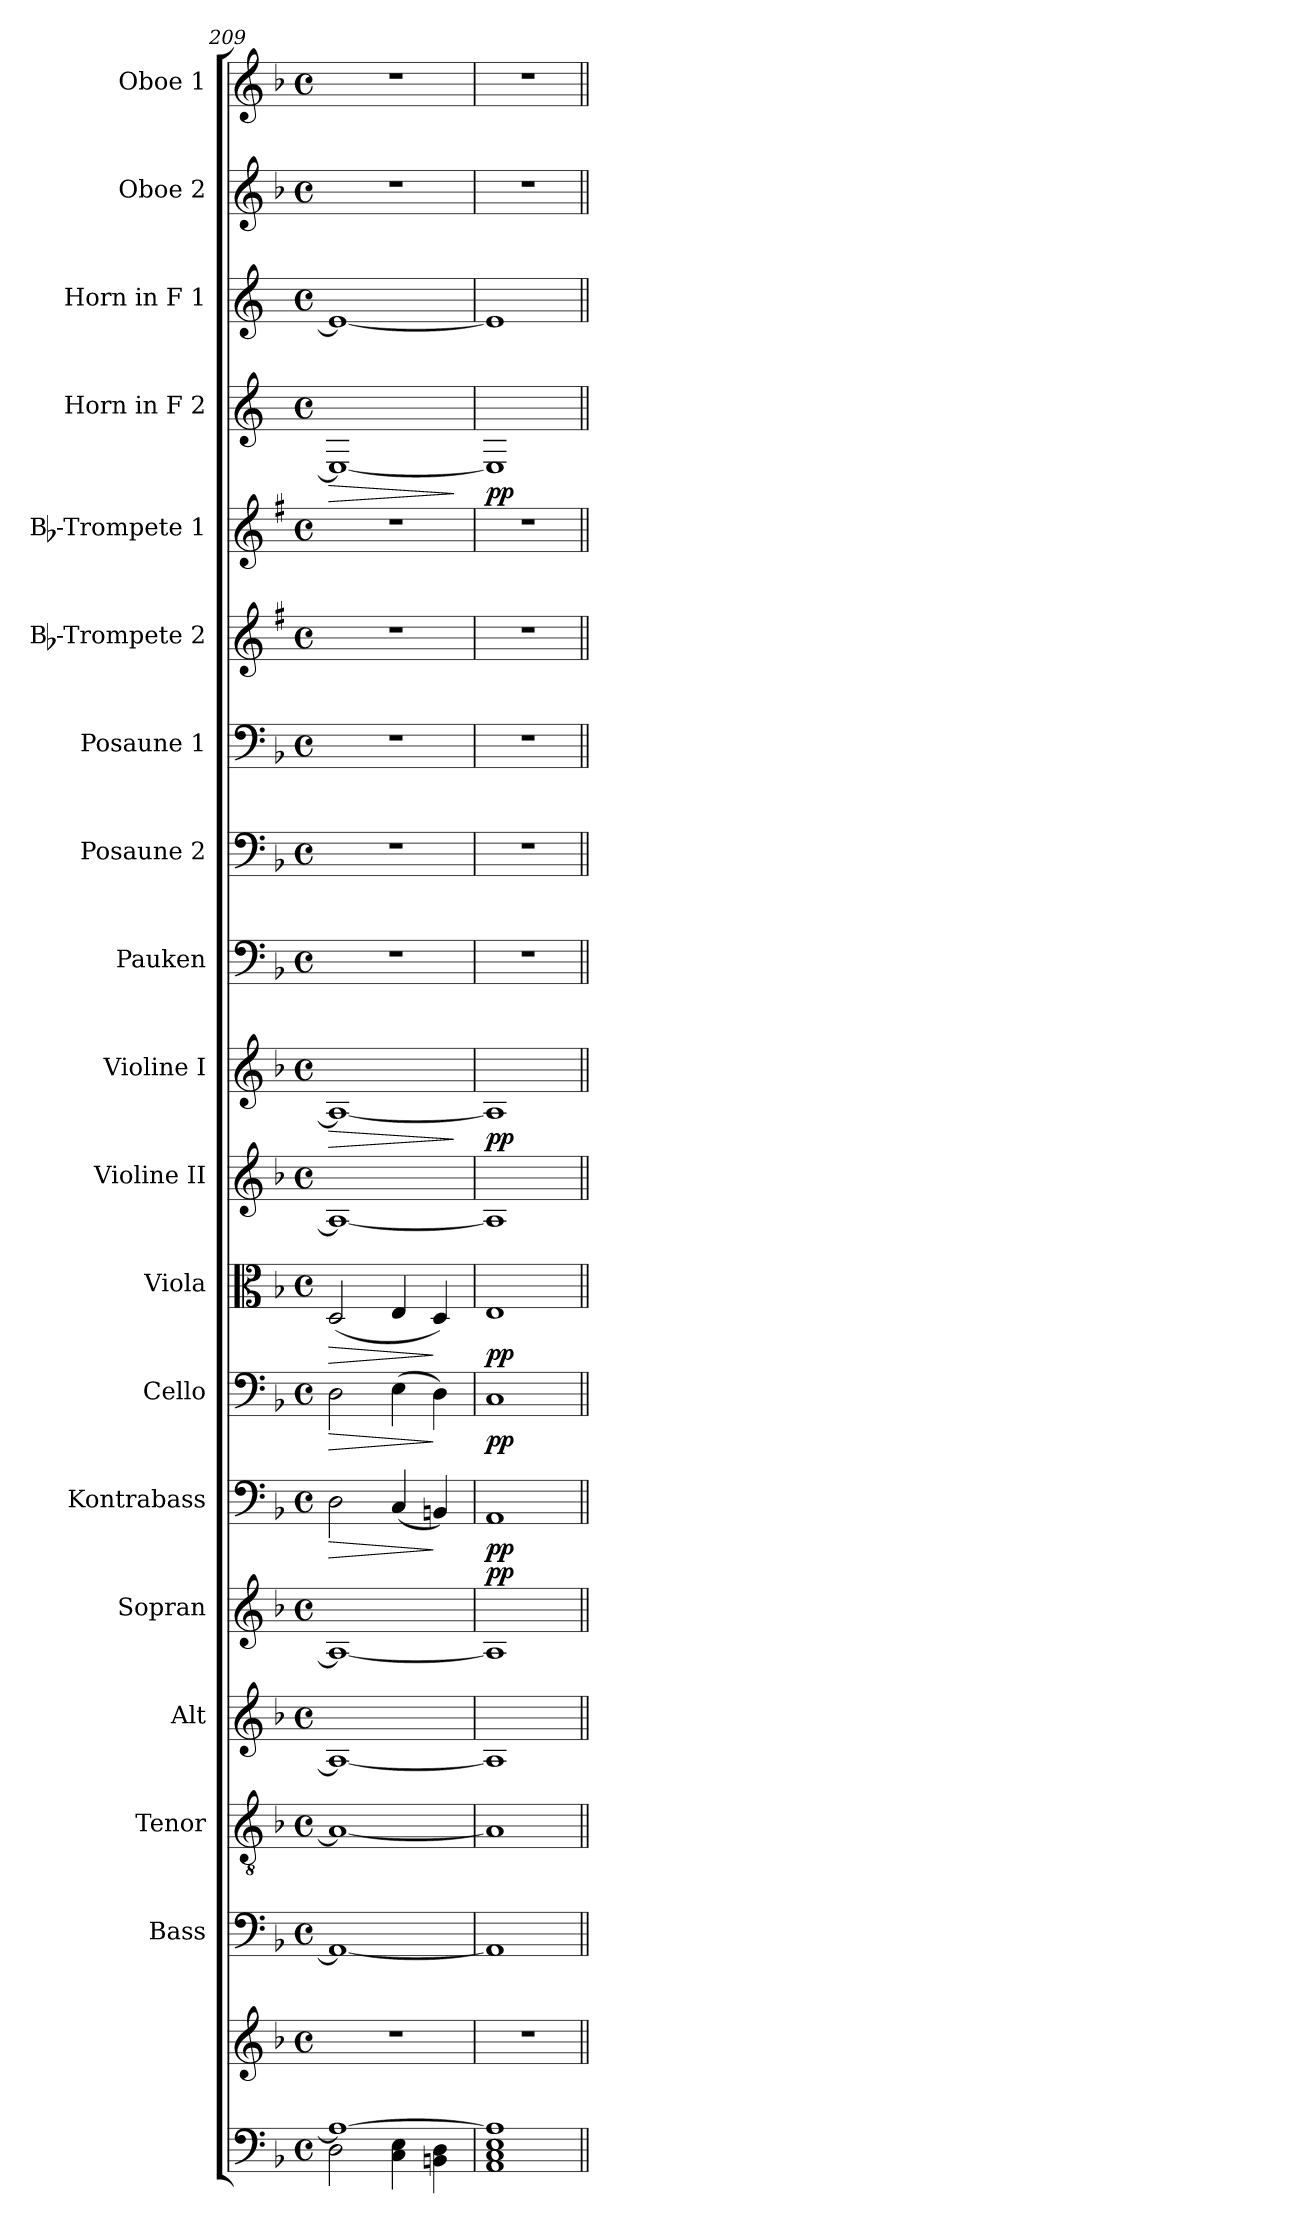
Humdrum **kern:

**kern	**kern	**kern	**kern	**kern	**kern	**dynam	**kern	**dynam	**kern	**dynam	**kern	**dynam	**kern	**kern	**dynam	**kern	**kern	**kern	**kern	**kern	**kern	**dynam	**kern	**kern	**kern
*part19	*part19	*part18	*part17	*part16	*part15	*part15	*part14	*part14	*part13	*part13	*part12	*part12	*part11	*part10	*part10	*part9	*part8	*part7	*part6	*part5	*part4	*part4	*part3	*part2	*part1
*staff20	*staff19	*staff18	*staff17	*staff16	*staff15	*staff15	*staff14	*staff14	*staff13	*staff13	*staff12	*staff12	*staff11	*staff10	*staff10	*staff9	*staff8	*staff7	*staff6	*staff5	*staff4	*staff4	*staff3	*staff2	*staff1
*	*	*I"Bass	*I"Tenor	*I"Alt	*I"Sopran	*	*I"Kontrabass	*	*I"Cello	*	*I"Viola	*	*I"Violine II	*I"Violine I	*	*I"Pauken	*I"Posaune 2	*I"Posaune 1	*I"Bb-Trompete 2	*I"Bb-Trompete 1	*I"Horn in F 2	*	*I"Horn in F 1	*I"Oboe 2	*I"Oboe 1
*	*	*I'B.	*I'T.	*I'A.	*I'S.	*	*I'Kb.	*	*	*	*I'Vla.	*	*I'Vl. II	*I'Vl. I	*	*I'Pk.	*I'Pos. 2	*I'Pos. 1	*I'Bb Trp. 2	*I'Bb Trp. 1	*	*	*	*I'Ob. 2	*I'Ob. 1
*clefF4	*clefG2	*clefF4	*clefGv2	*clefG2	*clefG2	*	*clefF4	*	*clefF4	*	*clefC3	*	*clefG2	*clefG2	*	*clefF4	*clefF4	*clefF4	*clefG2	*clefG2	*clefG2	*	*clefG2	*clefG2	*clefG2
*	*	*	*	*	*	*	*ITrd7c12	*	*	*	*	*	*	*	*	*	*	*	*ITrd1c2	*ITrd1c2	*ITrd4c7	*	*ITrd4c7	*	*
*k[b-]	*k[b-]	*k[b-]	*k[b-]	*k[b-]	*k[b-]	*	*k[b-]	*	*k[b-]	*	*k[b-]	*	*k[b-]	*k[b-]	*	*k[b-]	*k[b-]	*k[b-]	*k[b-]	*k[b-]	*k[b-]	*	*k[b-]	*k[b-]	*k[b-]
*F:	*F:	*F:	*F:	*F:	*F:	*	*F:	*	*F:	*	*F:	*	*F:	*F:	*	*F:	*F:	*F:	*F:	*F:	*F:	*	*F:	*F:	*F:
*M4/4	*M4/4	*M4/4	*M4/4	*M4/4	*M4/4	*	*M4/4	*	*M4/4	*	*M4/4	*	*M4/4	*M4/4	*	*M4/4	*M4/4	*M4/4	*M4/4	*M4/4	*M4/4	*	*M4/4	*M4/4	*M4/4
*met(c)	*met(c)	*met(c)	*met(c)	*met(c)	*met(c)	*	*met(c)	*	*met(c)	*	*met(c)	*	*met(c)	*met(c)	*	*met(c)	*met(c)	*met(c)	*met(c)	*met(c)	*met(c)	*	*met(c)	*met(c)	*met(c)
=209	=209	=209	=209	=209	=209	=209	=209	=209	=209	=209	=209	=209	=209	=209	=209	=209	=209	=209	=209	=209	=209	=209	=209	=209	=209
*^	*	*	*	*	*	*	*	*	*	*	*	*	*	*	*	*	*	*	*	*	*	*	*	*	*
!	!	!	!	!	!	!	!	!	!LO:HP:b	!	!LO:HP:b	!	!LO:HP:b	!	!	!LO:HP:b	!	!	!	!	!	!	!LO:HP:b	!	!	!
1A_	2D\	1r	1AA_	1A_	1A_	1A_	.	2DD\	>	2D\	>	(<2D/	>	1A_	1A_	>	1r	1r	1r	1r	1r	1AA_	>	1A_	1r	1r
.	4C\ 4E\	.	.	.	.	.	.	(<4CC/	.	(>4E\	.	4E/	.	.	.	.	.	.	.	.	.	.	.	.	.	.
.	4BBn\ 4D\	.	.	.	.	.	.	4BBBn/)	]	4D\)	]	4D/)	]	.	.	.	.	.	.	.	.	.	.	.	.	.
*v	*v	*	*	*	*	*	*	*	*	*	*	*	*	*	*	*	*	*	*	*	*	*	*	*	*	*
.	.	.	.	.	.	.	.	.	.	.	.	.	.	.	]	.	.	.	.	.	.	]	.	.	.
=210	=210	=210	=210	=210	=210	=210	=210	=210	=210	=210	=210	=210	=210	=210	=210	=210	=210	=210	=210	=210	=210	=210	=210	=210	=210
*^	*	*	*	*	*	*	*	*	*	*	*	*	*	*	*	*	*	*	*	*	*	*	*	*	*
!	!	!	!	!	!	!	!LO:DY:a	!	!LO:DY:b	!	!LO:DY:b	!	!LO:DY:b	!	!	!LO:DY:b	!	!	!	!	!	!	!LO:DY:b	!	!	!
1A]	1AA 1C 1E	1r	1AA]	1A]	1A]	1A]	pp	1AAA	pp	1C	pp	1E	pp	1A]	1A]	pp	1r	1r	1r	1r	1r	1AA]	pp	1A]	1r	1r
*v	*v	*	*	*	*	*	*	*	*	*	*	*	*	*	*	*	*	*	*	*	*	*	*	*	*	*
=||	=||	=||	=||	=||	=||	=||	=||	=||	=||	=||	=||	=||	=||	=||	=||	=||	=||	=||	=||	=||	=||	=||	=||	=||	=||
*-	*-	*-	*-	*-	*-	*-	*-	*-	*-	*-	*-	*-	*-	*-	*-	*-	*-	*-	*-	*-	*-	*-	*-	*-	*-
